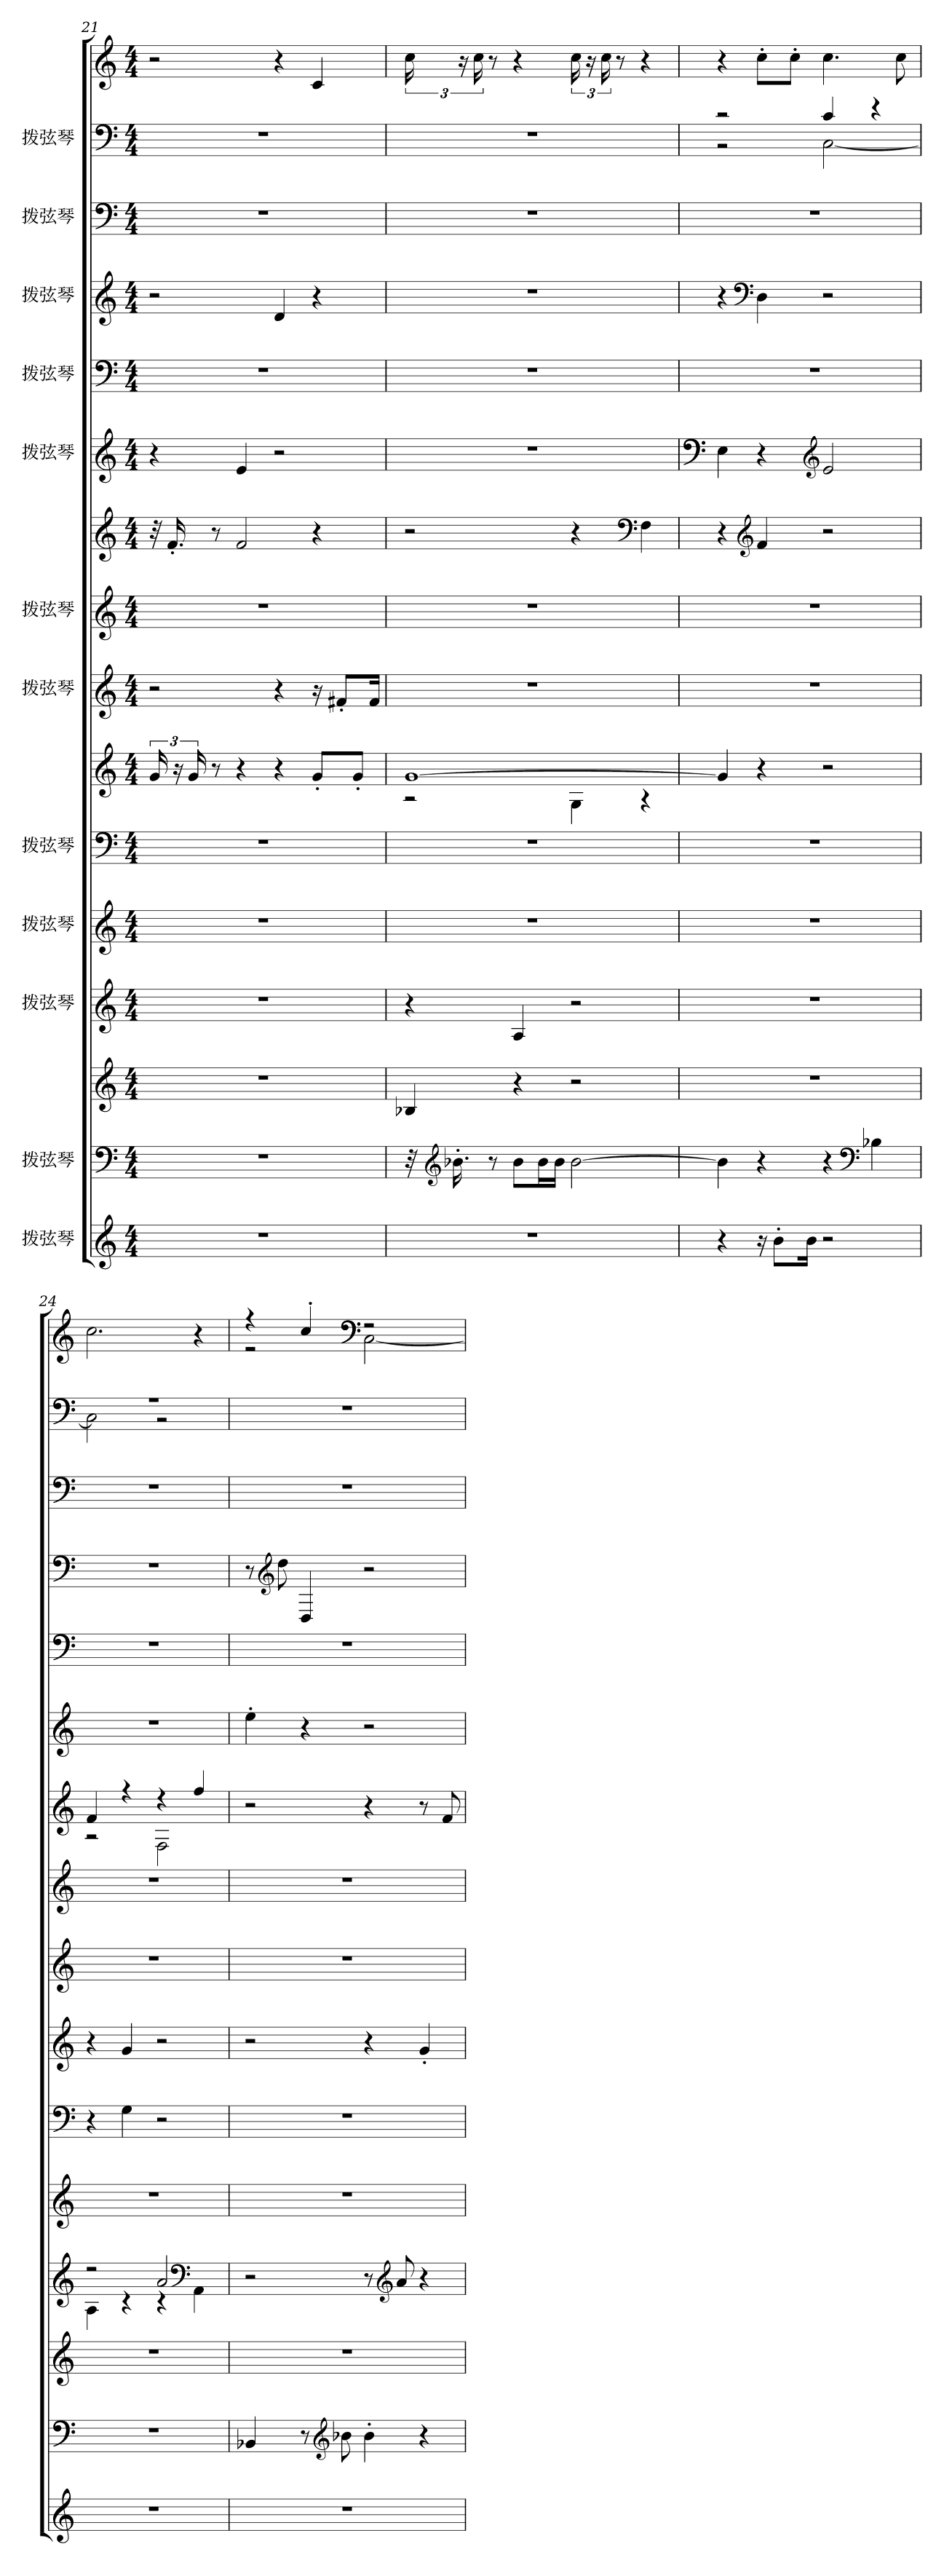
**kern	**kern	**kern	**kern	**kern	**kern	**kern	**kern	**kern	**kern	**kern	**kern	**kern	**kern	**kern	**kern
*part12	*part11	*part11	*part10	*part9	*part8	*part8	*part7	*part6	*part6	*part5	*part4	*part3	*part2	*part1	*part1
*staff16	*staff15	*staff14	*staff13	*staff12	*staff11	*staff10	*staff9	*staff8	*staff7	*staff6	*staff5	*staff4	*staff3	*staff2	*staff1
*I"拨弦琴	*I"拨弦琴	*	*I"拨弦琴	*I"拨弦琴	*I"拨弦琴	*	*I"拨弦琴	*I"拨弦琴	*	*I"拨弦琴	*I"拨弦琴	*I"拨弦琴	*I"拨弦琴	*I"拨弦琴	*
!!LO:PB:g=z
*clefG2	*clefF4	*clefG2	*clefG2	*clefG2	*clefF4	*clefG2	*clefG2	*clefG2	*clefG2	*clefG2	*clefF4	*clefG2	*clefF4	*clefF4	*clefG2
*k[]	*k[]	*k[]	*k[]	*k[]	*k[]	*k[]	*k[]	*k[]	*k[]	*k[]	*k[]	*k[]	*k[]	*k[]	*k[]
*M4/4	*M4/4	*M4/4	*M4/4	*M4/4	*M4/4	*M4/4	*M4/4	*M4/4	*M4/4	*M4/4	*M4/4	*M4/4	*M4/4	*M4/4	*M4/4
=21	=21	=21	=21	=21	=21	=21	=21	=21	=21	=21	=21	=21	=21	=21	=21
1r	1r	1r	1r	1r	1r	24g/	2r	1r	32r	4r	1r	2r	1r	1r	2r
.	.	.	.	.	.	.	.	.	16.f'/	.	.	.	.	.	.
.	.	.	.	.	.	24r	.	.	.	.	.	.	.	.	.
.	.	.	.	.	.	24g/	.	.	.	.	.	.	.	.	.
.	.	.	.	.	.	8r	.	.	8r	.	.	.	.	.	.
.	.	.	.	.	.	4r	.	.	2f/	4e/	.	.	.	.	.
.	.	.	.	.	.	4r	4r	.	.	2r	.	4d/	.	.	4r
.	.	.	.	.	.	8g'/L	16r	.	4r	.	.	4r	.	.	4c/
.	.	.	.	.	.	.	8f#X'/L	.	.	.	.	.	.	.	.
.	.	.	.	.	.	8g'/J	.	.	.	.	.	.	.	.	.
.	.	.	.	.	.	.	16f#/Jk	.	.	.	.	.	.	.	.
=22	=22	=22	=22	=22	=22	=22	=22	=22	=22	=22	=22	=22	=22	=22	=22
*	*	*	*	*	*	*^	*	*	*	*	*	*	*	*	*
1r	32r	4B-X/	4r	1r	1r	[1g	2r	1r	1r	2r	1r	1r	1r	1r	1r	24cc\
*	*clefG2	*	*	*	*	*	*	*	*	*	*	*	*	*	*	*
.	16.b-X'\	.	.	.	.	.	.	.	.	.	.	.	.	.	.	.
.	.	.	.	.	.	.	.	.	.	.	.	.	.	.	.	24r
.	.	.	.	.	.	.	.	.	.	.	.	.	.	.	.	24cc\
.	8r	.	.	.	.	.	.	.	.	.	.	.	.	.	.	8r
.	8b-\L	4r	4A/	.	.	.	.	.	.	.	.	.	.	.	.	4r
.	16b-\L	.	.	.	.	.	.	.	.	.	.	.	.	.	.	.
.	16b-\JJ	.	.	.	.	.	.	.	.	.	.	.	.	.	.	.
.	[2b-\	2r	2r	.	.	.	4G\	.	.	4r	.	.	.	.	.	24cc\
.	.	.	.	.	.	.	.	.	.	.	.	.	.	.	.	24r
.	.	.	.	.	.	.	.	.	.	.	.	.	.	.	.	24cc\
.	.	.	.	.	.	.	.	.	.	.	.	.	.	.	.	8r
*	*	*	*	*	*	*	*	*	*	*clefF4	*	*	*	*	*	*
.	.	.	.	.	.	.	4r	.	.	4F\	.	.	.	.	.	4r
*	*	*	*	*	*	*v	*v	*	*	*	*	*	*	*	*	*
=23	=23	=23	=23	=23	=23	=23	=23	=23	=23	=23	=23	=23	=23	=23	=23
*	*	*	*	*	*	*	*	*	*	*clefF4	*	*	*	*	*
*	*	*	*	*	*	*	*	*	*	*	*	*	*	*^	*
4r	4b-\]	1r	1r	1r	1r	4g/]	1r	1r	4r	4E\	1r	4r	1r	2r	2r	4r
*	*	*	*	*	*	*	*	*	*clefG2	*	*	*clefF4	*	*	*	*
16r	4r	.	.	.	.	4r	.	.	4f/	4r	.	4D\	.	.	.	8cc'\L
8b'\L	.	.	.	.	.	.	.	.	.	.	.	.	.	.	.	.
.	.	.	.	.	.	.	.	.	.	.	.	.	.	.	.	8cc'\J
16b\Jk	.	.	.	.	.	.	.	.	.	.	.	.	.	.	.	.
*	*	*	*	*	*	*	*	*	*	*clefG2	*	*	*	*	*	*
2r	4r	.	.	.	.	2r	.	.	2r	2e/	.	2r	.	4c/	[2C\	4.cc\
*	*clefF4	*	*	*	*	*	*	*	*	*	*	*	*	*	*	*
.	4B-X\	.	.	.	.	.	.	.	.	.	.	.	.	4r	.	.
.	.	.	.	.	.	.	.	.	.	.	.	.	.	.	.	8cc\
!!LO:PB:g=z
=24	=24	=24	=24	=24	=24	=24	=24	=24	=24	=24	=24	=24	=24	=24	=24	=24
*	*	*	*^	*	*	*	*	*	*^	*	*	*	*	*	*	*
1r	1r	1r	2r	4A\	1r	4r	4r	1r	1r	4f/	2r	1r	1r	1r	1r	1r	2C\]	2.cc\
.	.	.	.	4r	.	4G\	4g/	.	.	4r	.	.	.	.	.	.	.	.
.	.	.	2a/	4r	.	2r	2r	.	.	4r	2F\	.	.	.	.	.	2r	.
*	*	*	*clefF4	*	*	*	*	*	*	*	*	*	*	*	*	*	*	*
.	.	.	.	4AA\	.	.	.	.	.	4ff/	.	.	.	.	.	.	.	4r
*	*	*	*v	*v	*	*	*	*	*	*v	*v	*	*	*	*	*v	*v	*
=25	=25	=25	=25	=25	=25	=25	=25	=25	=25	=25	=25	=25	=25	=25	=25
*	*	*	*	*	*	*	*	*	*	*	*	*	*	*	*^
1r	4BB-X/	1r	2r	1r	1r	2r	1r	1r	2r	4ee'\	1r	8r	1r	1r	4r	2r
*	*	*	*	*	*	*	*	*	*	*	*	*clefG2	*	*	*	*
.	.	.	.	.	.	.	.	.	.	.	.	8dd\	.	.	.	.
.	8r	.	.	.	.	.	.	.	.	4r	.	4D/	.	.	4cc'/	.
*	*clefG2	*	*	*	*	*	*	*	*	*	*	*	*	*	*	*
.	8b-X\	.	.	.	.	.	.	.	.	.	.	.	.	.	.	.
*	*	*	*	*	*	*	*	*	*	*	*	*	*	*	*clefF4	*
.	4b-'\	.	8r	.	.	4r	.	.	4r	2r	.	2r	.	.	2r	[2C\
*	*	*	*clefG2	*	*	*	*	*	*	*	*	*	*	*	*	*
.	.	.	8a/	.	.	.	.	.	.	.	.	.	.	.	.	.
.	4r	.	4r	.	.	4g'/	.	.	8r	.	.	.	.	.	.	.
.	.	.	.	.	.	.	.	.	8f/	.	.	.	.	.	.	.
*	*	*	*	*	*	*	*	*	*	*	*	*	*	*	*v	*v
=	=	=	=	=	=	=	=	=	=	=	=	=	=	=	=
*-	*-	*-	*-	*-	*-	*-	*-	*-	*-	*-	*-	*-	*-	*-	*-
